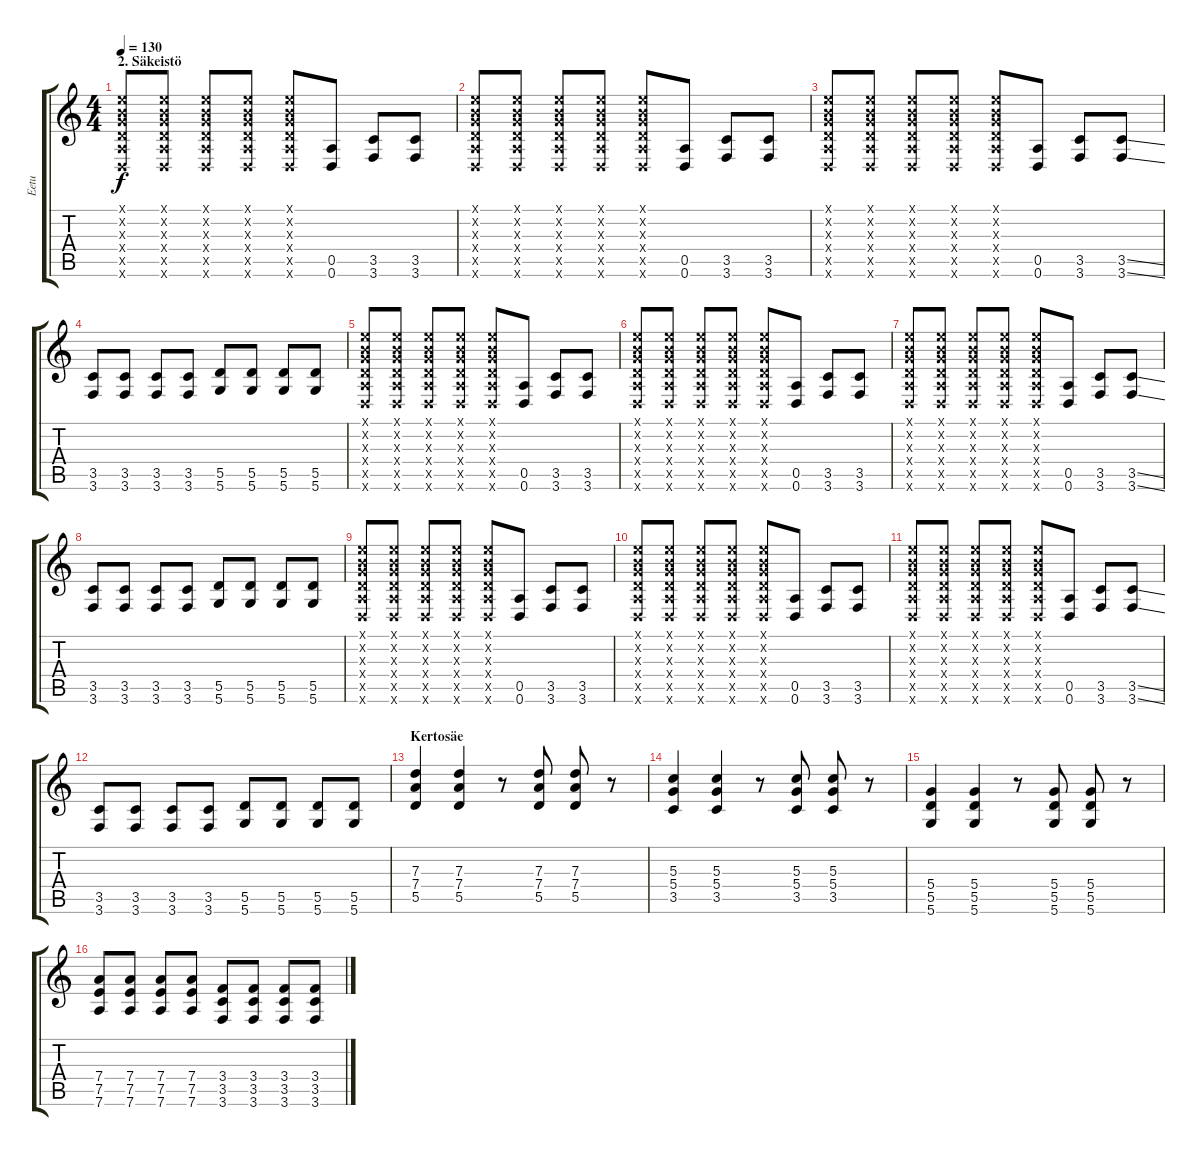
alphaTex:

\track ("Eetu" "Eetu") {instrument overdrivenguitar}
\staff {score tabs}
\tuning (E4 B3 G3 D3 A2 D2) {hide}
\ts (4 4)
\section ("" "2. Säkeistö")
\tempo 130
\clef g2
\ks c
(0.1{x} 0.2{x} 0.3{x} 0.4{x} 0.5{x} 0.6{x}).8{dy f} (0.1{x} 0.2{x} 0.3{x} 0.4{x} 0.5{x} 0.6{x}).8 (0.1{x} 0.2{x} 0.3{x} 0.4{x} 0.5{x} 0.6{x}).8 (0.1{x} 0.2{x} 0.3{x} 0.4{x} 0.5{x} 0.6{x}).8 (0.1{x} 0.2{x} 0.3{x} 0.4{x} 0.5{x} 0.6{x}).8 (0.5 0.6).8 (3.5 3.6).8 (3.5 3.6).8 |
(0.1{x} 0.2{x} 0.3{x} 0.4{x} 0.5{x} 0.6{x}).8 (0.1{x} 0.2{x} 0.3{x} 0.4{x} 0.5{x} 0.6{x}).8 (0.1{x} 0.2{x} 0.3{x} 0.4{x} 0.5{x} 0.6{x}).8 (0.1{x} 0.2{x} 0.3{x} 0.4{x} 0.5{x} 0.6{x}).8 (0.1{x} 0.2{x} 0.3{x} 0.4{x} 0.5{x} 0.6{x}).8 (0.5 0.6).8 (3.5 3.6).8 (3.5 3.6).8 |
(0.1{x} 0.2{x} 0.3{x} 0.4{x} 0.5{x} 0.6{x}).8 (0.1{x} 0.2{x} 0.3{x} 0.4{x} 0.5{x} 0.6{x}).8 (0.1{x} 0.2{x} 0.3{x} 0.4{x} 0.5{x} 0.6{x}).8 (0.1{x} 0.2{x} 0.3{x} 0.4{x} 0.5{x} 0.6{x}).8 (0.1{x} 0.2{x} 0.3{x} 0.4{x} 0.5{x} 0.6{x}).8 (0.5 0.6).8 (3.5 3.6).8 (3.5{ss} 3.6{ss}).8 |
(3.5 3.6).8 (3.5 3.6).8 (3.5 3.6).8 (3.5 3.6).8 (5.5 5.6).8 (5.5 5.6).8 (5.5 5.6).8 (5.5 5.6).8 |
(0.1{x} 0.2{x} 0.3{x} 0.4{x} 0.5{x} 0.6{x}).8 (0.1{x} 0.2{x} 0.3{x} 0.4{x} 0.5{x} 0.6{x}).8 (0.1{x} 0.2{x} 0.3{x} 0.4{x} 0.5{x} 0.6{x}).8 (0.1{x} 0.2{x} 0.3{x} 0.4{x} 0.5{x} 0.6{x}).8 (0.1{x} 0.2{x} 0.3{x} 0.4{x} 0.5{x} 0.6{x}).8 (0.5 0.6).8 (3.5 3.6).8 (3.5 3.6).8 |
(0.1{x} 0.2{x} 0.3{x} 0.4{x} 0.5{x} 0.6{x}).8 (0.1{x} 0.2{x} 0.3{x} 0.4{x} 0.5{x} 0.6{x}).8 (0.1{x} 0.2{x} 0.3{x} 0.4{x} 0.5{x} 0.6{x}).8 (0.1{x} 0.2{x} 0.3{x} 0.4{x} 0.5{x} 0.6{x}).8 (0.1{x} 0.2{x} 0.3{x} 0.4{x} 0.5{x} 0.6{x}).8 (0.5 0.6).8 (3.5 3.6).8 (3.5 3.6).8 |
(0.1{x} 0.2{x} 0.3{x} 0.4{x} 0.5{x} 0.6{x}).8 (0.1{x} 0.2{x} 0.3{x} 0.4{x} 0.5{x} 0.6{x}).8 (0.1{x} 0.2{x} 0.3{x} 0.4{x} 0.5{x} 0.6{x}).8 (0.1{x} 0.2{x} 0.3{x} 0.4{x} 0.5{x} 0.6{x}).8 (0.1{x} 0.2{x} 0.3{x} 0.4{x} 0.5{x} 0.6{x}).8 (0.5 0.6).8 (3.5 3.6).8 (3.5{ss} 3.6{ss}).8 |
(3.5 3.6).8 (3.5 3.6).8 (3.5 3.6).8 (3.5 3.6).8 (5.5 5.6).8 (5.5 5.6).8 (5.5 5.6).8 (5.5 5.6).8 |
(0.1{x} 0.2{x} 0.3{x} 0.4{x} 0.5{x} 0.6{x}).8 (0.1{x} 0.2{x} 0.3{x} 0.4{x} 0.5{x} 0.6{x}).8 (0.1{x} 0.2{x} 0.3{x} 0.4{x} 0.5{x} 0.6{x}).8 (0.1{x} 0.2{x} 0.3{x} 0.4{x} 0.5{x} 0.6{x}).8 (0.1{x} 0.2{x} 0.3{x} 0.4{x} 0.5{x} 0.6{x}).8 (0.5 0.6).8 (3.5 3.6).8 (3.5 3.6).8 |
(0.1{x} 0.2{x} 0.3{x} 0.4{x} 0.5{x} 0.6{x}).8 (0.1{x} 0.2{x} 0.3{x} 0.4{x} 0.5{x} 0.6{x}).8 (0.1{x} 0.2{x} 0.3{x} 0.4{x} 0.5{x} 0.6{x}).8 (0.1{x} 0.2{x} 0.3{x} 0.4{x} 0.5{x} 0.6{x}).8 (0.1{x} 0.2{x} 0.3{x} 0.4{x} 0.5{x} 0.6{x}).8 (0.5 0.6).8 (3.5 3.6).8 (3.5 3.6).8 |
(0.1{x} 0.2{x} 0.3{x} 0.4{x} 0.5{x} 0.6{x}).8 (0.1{x} 0.2{x} 0.3{x} 0.4{x} 0.5{x} 0.6{x}).8 (0.1{x} 0.2{x} 0.3{x} 0.4{x} 0.5{x} 0.6{x}).8 (0.1{x} 0.2{x} 0.3{x} 0.4{x} 0.5{x} 0.6{x}).8 (0.1{x} 0.2{x} 0.3{x} 0.4{x} 0.5{x} 0.6{x}).8 (0.5 0.6).8 (3.5 3.6).8 (3.5{ss} 3.6{ss}).8 |
(3.5 3.6).8 (3.5 3.6).8 (3.5 3.6).8 (3.5 3.6).8 (5.5 5.6).8 (5.5 5.6).8 (5.5 5.6).8 (5.5 5.6).8 |
\section ("" "Kertosäe")
(7.3 7.4 5.5).4 (7.3 7.4 5.5).4 r.8 (7.3 7.4 5.5).8 (7.3 7.4 5.5).8 r.8 |
(5.3 5.4 3.5).4 (5.3 5.4 3.5).4 r.8 (5.3 5.4 3.5).8 (5.3 5.4 3.5).8 r.8 |
(5.4 5.5 5.6).4 (5.4 5.5 5.6).4 r.8 (5.4 5.5 5.6).8 (5.4 5.5 5.6).8 r.8 |
(7.4 7.5 7.6).8 (7.4 7.5 7.6).8 (7.4 7.5 7.6).8 (7.4 7.5 7.6).8 (3.4 3.5 3.6).8 (3.4 3.5 3.6).8 (3.4 3.5 3.6).8 (3.4 3.5 3.6).8
